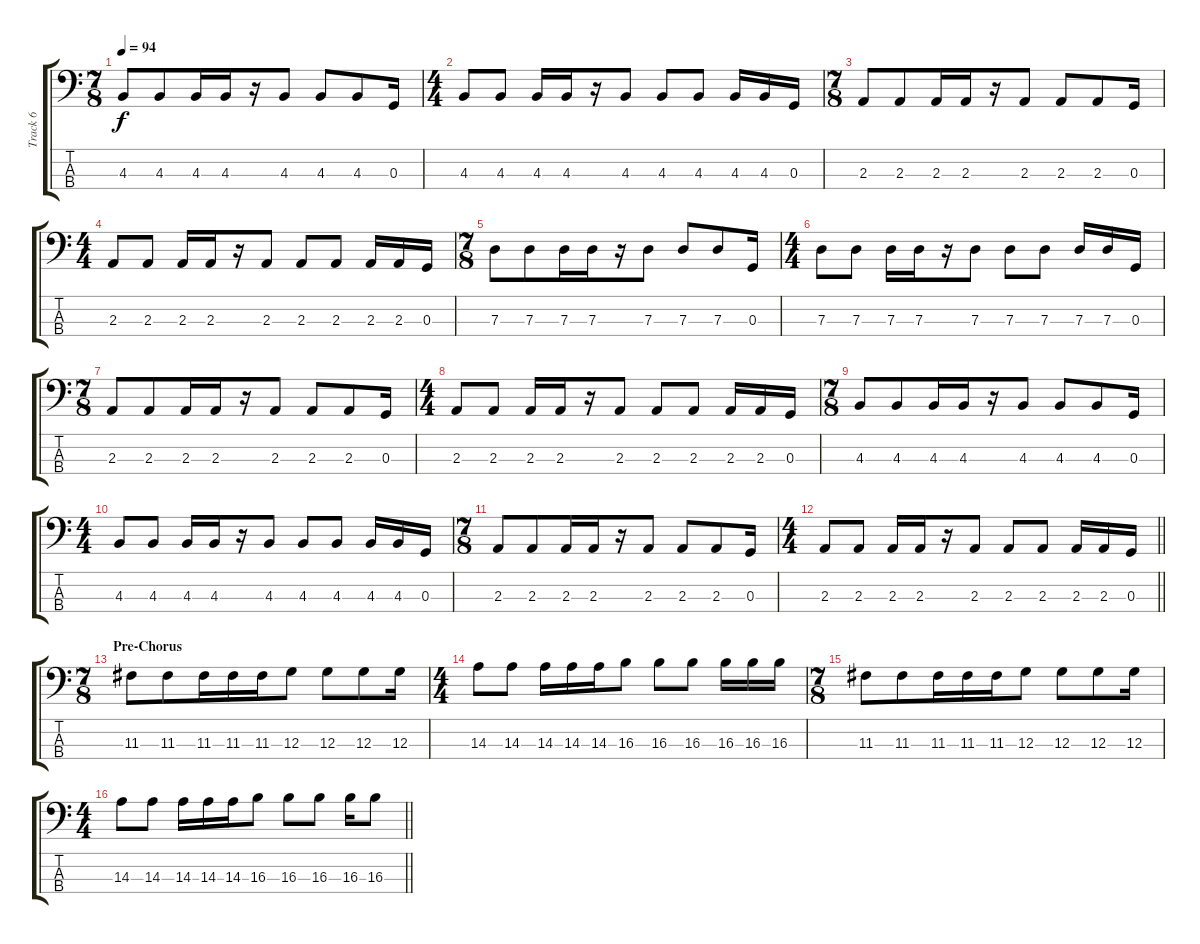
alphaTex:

\track ("Track 6" "Track 6") {instrument electricbassfinger}
\staff {score tabs}
\tuning (F2 C2 G1 D1) {hide}
\ts (7 8)
\tempo 94
\clef f4
\ks c
4.3.8{dy f} 4.3.8 4.3.16 4.3.16 r.16 4.3.8 4.3.8 4.3.8 0.3.16 |
\ts (4 4)
4.3.8 4.3.8 4.3.16 4.3.16 r.16 4.3.8 4.3.8 4.3.8 4.3.16 4.3.16 0.3.16 |
\ts (7 8)
2.3.8 2.3.8 2.3.16 2.3.16 r.16 2.3.8 2.3.8 2.3.8 0.3.16 |
\ts (4 4)
2.3.8 2.3.8 2.3.16 2.3.16 r.16 2.3.8 2.3.8 2.3.8 2.3.16 2.3.16 0.3.16 |
\ts (7 8)
7.3.8 7.3.8 7.3.16 7.3.16 r.16 7.3.8 7.3.8 7.3.8 0.3.16 |
\ts (4 4)
7.3.8 7.3.8 7.3.16 7.3.16 r.16 7.3.8 7.3.8 7.3.8 7.3.16 7.3.16 0.3.16 |
\ts (7 8)
2.3.8 2.3.8 2.3.16 2.3.16 r.16 2.3.8 2.3.8 2.3.8 0.3.16 |
\ts (4 4)
2.3.8 2.3.8 2.3.16 2.3.16 r.16 2.3.8 2.3.8 2.3.8 2.3.16 2.3.16 0.3.16 |
\ts (7 8)
4.3.8 4.3.8 4.3.16 4.3.16 r.16 4.3.8 4.3.8 4.3.8 0.3.16 |
\ts (4 4)
4.3.8 4.3.8 4.3.16 4.3.16 r.16 4.3.8 4.3.8 4.3.8 4.3.16 4.3.16 0.3.16 |
\ts (7 8)
2.3.8 2.3.8 2.3.16 2.3.16 r.16 2.3.8 2.3.8 2.3.8 0.3.16 |
\ts (4 4)
\barLineRight lightlight
2.3.8 2.3.8 2.3.16 2.3.16 r.16 2.3.8 2.3.8 2.3.8 2.3.16 2.3.16 0.3.16 |
\ts (7 8)
\section ("" "Pre-Chorus")
11.3.8 11.3.8 11.3.16 11.3.16 11.3.16 12.3.8 12.3.8 12.3.8 12.3.16 |
\ts (4 4)
14.3.8 14.3.8 14.3.16 14.3.16 14.3.16 16.3.8 16.3.8 16.3.8 16.3.16 16.3.16 16.3.16 |
\ts (7 8)
11.3.8 11.3.8 11.3.16 11.3.16 11.3.16 12.3.8 12.3.8 12.3.8 12.3.16 |
\ts (4 4)
\barLineRight lightlight
14.3.8 14.3.8 14.3.16 14.3.16 14.3.16 16.3.8 16.3.8 16.3.8 16.3.16 16.3.8
